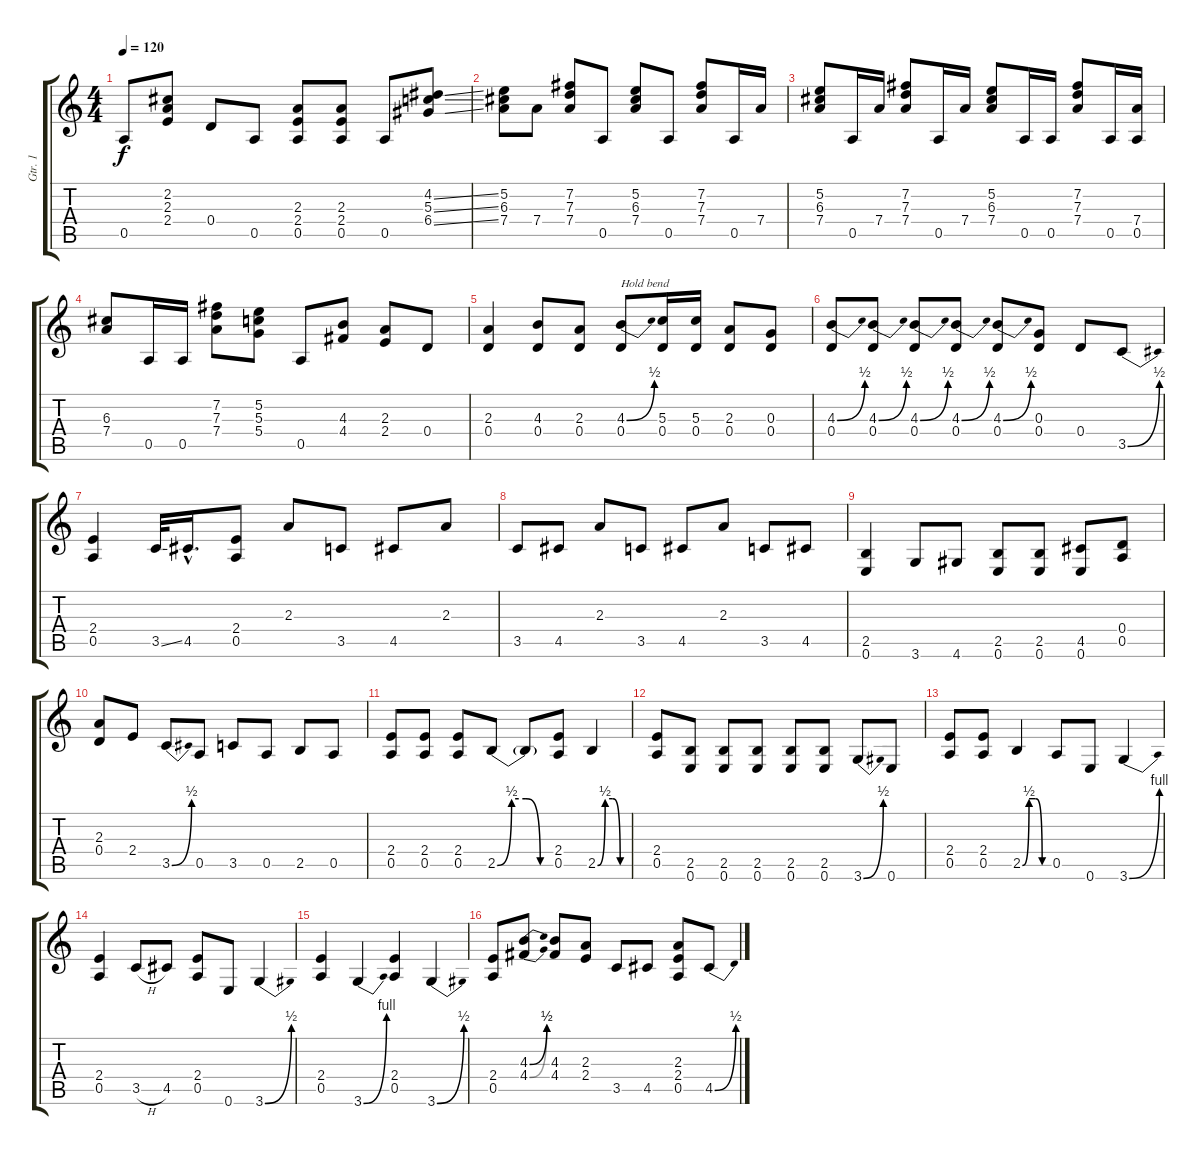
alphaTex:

\track ("Gtr. 1" "Gtr. 1") {instrument electricguitarclean}
\staff {score tabs}
\tuning (E4 B3 G3 D3 A2 E2) {hide}
\ts (4 4)
\tempo 120
\clef g2
\ks c
0.5.8{dy f} (2.2 2.3 2.4).8 0.4.8 0.5.8 (2.3 2.4 0.5).8 (2.3 2.4 0.5).8 0.5.8 (4.2{ss} 5.3{ss} 6.4{ss}).8 |
(5.2 6.3 7.4).8 7.4.8 (7.2 7.3 7.4).8 0.5.8 (5.2 6.3 7.4).8 0.5.8 (7.2 7.3 7.4).8 0.5.16 7.4.16 |
(5.2 6.3 7.4).8 0.5.16 7.4.16 (7.2 7.3 7.4).8 0.5.16 7.4.16 (5.2 6.3 7.4).8 0.5.16 0.5.16 (7.2 7.3 7.4).8 0.5.16 (7.4 0.5).16 |
(6.3 7.4).8 0.5.16 0.5.16 (7.2 7.3 7.4).8 (5.2 5.3 5.4).8 0.5.8 (4.3 4.4).8 (2.3 2.4).8 0.4.8 |
(2.3 0.4).4 (4.3 0.4).8 (2.3 0.4).8 (4.3{be (bend 0 0 60 2)} 0.4).8{txt "Hold bend"} (5.3 0.4).16 (5.3 0.4).16 (2.3 0.4).8 (0.3 0.4).8 |
(4.3{be (bend 0 0 60 2)} 0.4).8 (4.3{be (bend 0 0 60 2)} 0.4).8 (4.3{be (bend 0 0 60 2)} 0.4).8 (4.3{be (bend 0 0 60 2)} 0.4).8 (4.3{be (bend 0 0 60 2)} 0.4).8 (0.3 0.4).8 0.4.8 3.5{be (bend 0 0 60 2)}.8 |
(2.4 0.5).4 3.5{ss}.32 4.5{hac}.16{d} (2.4 0.5).8 2.3.8 3.5.8 4.5.8 2.3.8 |
3.5.8 4.5.8 2.3.8 3.5.8 4.5.8 2.3.8 3.5.8 4.5.8 |
(2.5 0.6).4 3.6.8 4.6.8 (2.5 0.6).8 (2.5 0.6).8 (4.5 0.6).8 (0.4 0.5).8 |
(2.3 0.4).8 2.4.8 3.5{be (bend 0 0 60 2)}.8 0.5.8 3.5.8 0.5.8 2.5.8 0.5.8 |
(2.4 0.5).8 (2.4 0.5).8 (2.4 0.5).8 2.5{be (custom 0 0 15 2 30 2 45 0 60 0)}.8 2.5{t}.8 (2.4 0.5).8 2.5{be (custom 0 0 15 2 30 2 45 0 60 0)}.4 |
(2.4 0.5).8 (2.5 0.6).8 (2.5 0.6).8 (2.5 0.6).8 (2.5 0.6).8 (2.5 0.6).8 3.6{be (bend 0 0 60 2)}.8 0.6.8 |
(2.4 0.5).8 (2.4 0.5).8 2.5{be (custom 0 0 15 2 30 2 45 0 60 0)}.4 0.5.8 0.6.8 3.6{be (bend 0 0 60 4)}.4 |
(2.4 0.5).4 3.5{h}.8 4.5.8 (2.4 0.5).8 0.6.8 3.6{be (bend 0 0 60 2)}.4 |
(2.4 0.5).4 3.6{be (bend 0 0 60 4)}.4 (2.4 0.5).4 3.6{be (bend 0 0 60 2)}.4 |
(2.4 0.5).8 (4.3{be (bend 0 0 60 2)} 4.4{be (bend 0 0 60 2)}).8 (4.3 4.4).8 (2.3 2.4).8 3.5.8 4.5.8 (2.3 2.4 0.5).8 4.5{be (bend 0 0 60 2)}.8
